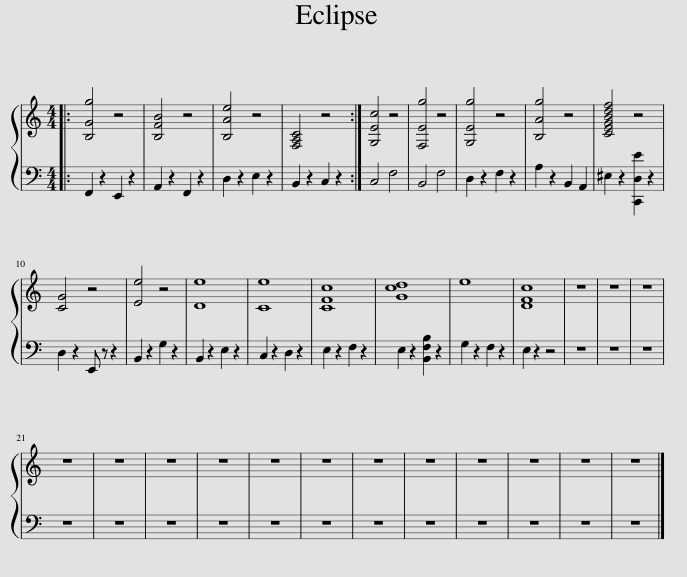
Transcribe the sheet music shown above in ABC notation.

X:1
%%score { 1 | 2 }
L:1/8
M:4/4
I:linebreak $
K:C
V:1 treble
V:2 bass
V:1
|: [B,Gg]4 z4 | [B,FB]4 z4 | [B,Ae]4 z4 | [F,A,C]4 z4 :| [G,Ec]4 z4 | %5
 [F,Eg]4 z4 | [G,Eg]4 z4 | [B,Ag]4 z4 | [CEGBdf]4 z4 |$ [CG]4 z4 | %10
 [Ee]4 z4 | [De]8 | [Ce]8 | [CFc]8 | [Gcd]8 | %15
 e8 | [DFc]8 | z8 | z8 | z8 |$ %20
 z8 | z8 | z8 | z8 | z8 | %25
 z8 | z8 | z8 | z8 | z8 | %30
 z8 | z8 |] %32
V:2
|: F,,2 z2 E,,2 z2 | A,,2 z2 F,,2 z2 | D,2 z2 E,2 z2 | B,,2 z2 C,2 z2 :| C,4 F,4 | %5
 B,,4 F,4 | D,2 z2 F,2 z2 | A,2 z2 B,,2 A,,2 | ^E,2 z2 [C,,D,E]2 z2 |$ D,2 z2 E,, z z2 | %10
 B,,2 z2 G,2 z2 | B,,2 z2 E,2 z2 | C,2 z2 D,2 z2 | E,2 z2 F,2 z2 | E,2 z2 [B,,F,B,]2 z2 | %15
 G,2 z2 F,2 z2 | E,2 z2 z4 | z8 | z8 | z8 |$ %20
 z8 | z8 | z8 | z8 | z8 | %25
 z8 | z8 | z8 | z8 | z8 | %30
 z8 | z8 |] %32
